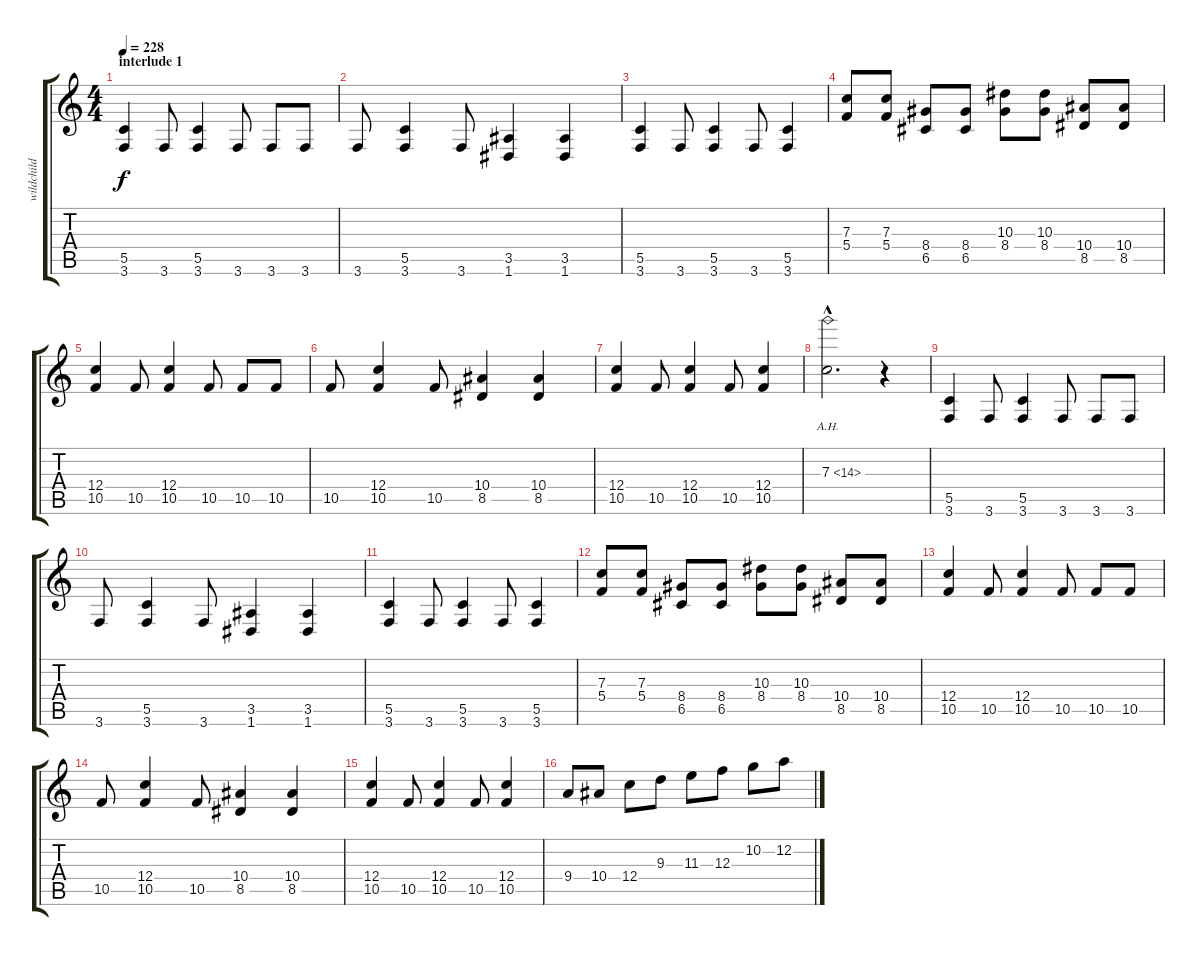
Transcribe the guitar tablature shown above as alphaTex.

\track ("wildchild" "wildchild") {instrument overdrivenguitar}
\staff {score tabs}
\tuning (D4 A3 F3 C3 G2 D2) {hide}
\ts (4 4)
\section ("" "interlude 1")
\tempo 228
\clef g2
\ks c
(5.5 3.6).4{dy f} 3.6.8 (5.5 3.6).4 3.6.8 3.6.8 3.6.8 |
3.6.8 (5.5 3.6).4 3.6.8 (3.5 1.6).4 (3.5 1.6).4 |
(5.5 3.6).4 3.6.8 (5.5 3.6).4 3.6.8 (5.5 3.6).4 |
(7.3 5.4).8 (7.3 5.4).8 (8.4 6.5).8 (8.4 6.5).8 (10.3 8.4).8 (10.3 8.4).8 (10.4 8.5).8 (10.4 8.5).8 |
(12.4 10.5).4 10.5.8 (12.4 10.5).4 10.5.8 10.5.8 10.5.8 |
10.5.8 (12.4 10.5).4 10.5.8 (10.4 8.5).4 (10.4 8.5).4 |
(12.4 10.5).4 10.5.8 (12.4 10.5).4 10.5.8 (12.4 10.5).4 |
7.3{ah 7 hac}.2{d} r.4 |
(5.5 3.6).4 3.6.8 (5.5 3.6).4 3.6.8 3.6.8 3.6.8 |
3.6.8 (5.5 3.6).4 3.6.8 (3.5 1.6).4 (3.5 1.6).4 |
(5.5 3.6).4 3.6.8 (5.5 3.6).4 3.6.8 (5.5 3.6).4 |
(7.3 5.4).8 (7.3 5.4).8 (8.4 6.5).8 (8.4 6.5).8 (10.3 8.4).8 (10.3 8.4).8 (10.4 8.5).8 (10.4 8.5).8 |
(12.4 10.5).4 10.5.8 (12.4 10.5).4 10.5.8 10.5.8 10.5.8 |
10.5.8 (12.4 10.5).4 10.5.8 (10.4 8.5).4 (10.4 8.5).4 |
(12.4 10.5).4 10.5.8 (12.4 10.5).4 10.5.8 (12.4 10.5).4 |
9.4.8 10.4.8 12.4.8 9.3.8 11.3.8 12.3.8 10.2.8 12.2.8
